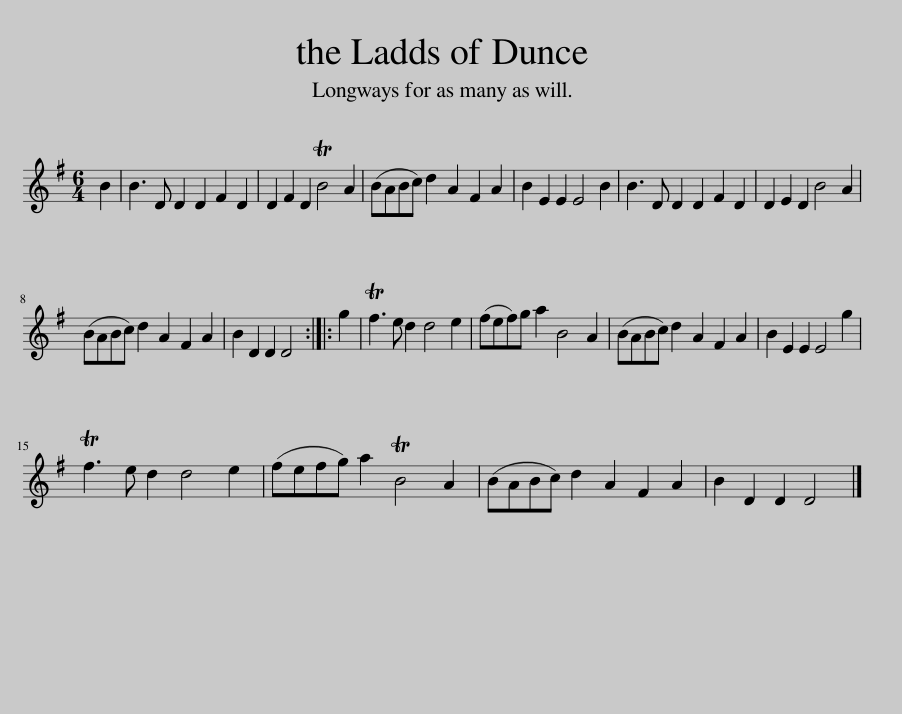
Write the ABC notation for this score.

X:1
L:1/8
M:6/4
I:linebreak $
K:G
V:1 treble
V:1
 B2 | B3 D D2 D2 F2 D2 | D2 F2 D2 TB4 A2 | (BABc) d2 A2 F2 A2 | B2 E2 E2 E4 B2 | %5
 B3 D D2 D2 F2 D2 | D2 E2 D2 B4 A2 |$ (BABc) d2 A2 F2 A2 | B2 D2 D2 D4 :: g2 | %10
 Tf3 e d2 d4 e2 | (fef)g a2 B4 A2 | (BABc) d2 A2 F2 A2 | B2 E2 E2 E4 g2 |$ Tf3 e d2 d4 e2 | %15
 (fefg) a2 TB4 A2 | (BABc) d2 A2 F2 A2 | B2 D2 D2 D4 |] %18
